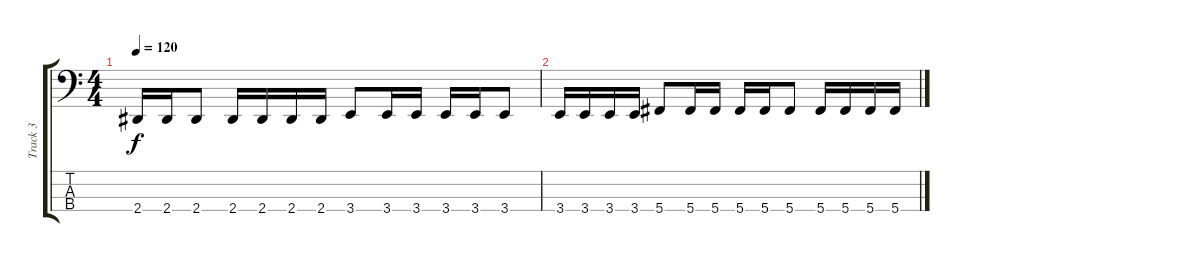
\track ("Track 3" "Track 3") {instrument electricbassfinger}
\staff {score tabs}
\tuning (E2 B1 Gb1 Db1) {hide}
\ts (4 4)
\tempo 120
\clef f4
\ks c
2.4.16{dy f} 2.4.16 2.4.8 2.4.16 2.4.16 2.4.16 2.4.16 3.4.8 3.4.16 3.4.16 3.4.16 3.4.16 3.4.8 |
3.4.16 3.4.16 3.4.16 3.4.16 5.4.8 5.4.16 5.4.16 5.4.16 5.4.16 5.4.8 5.4.16 5.4.16 5.4.16 5.4.16
